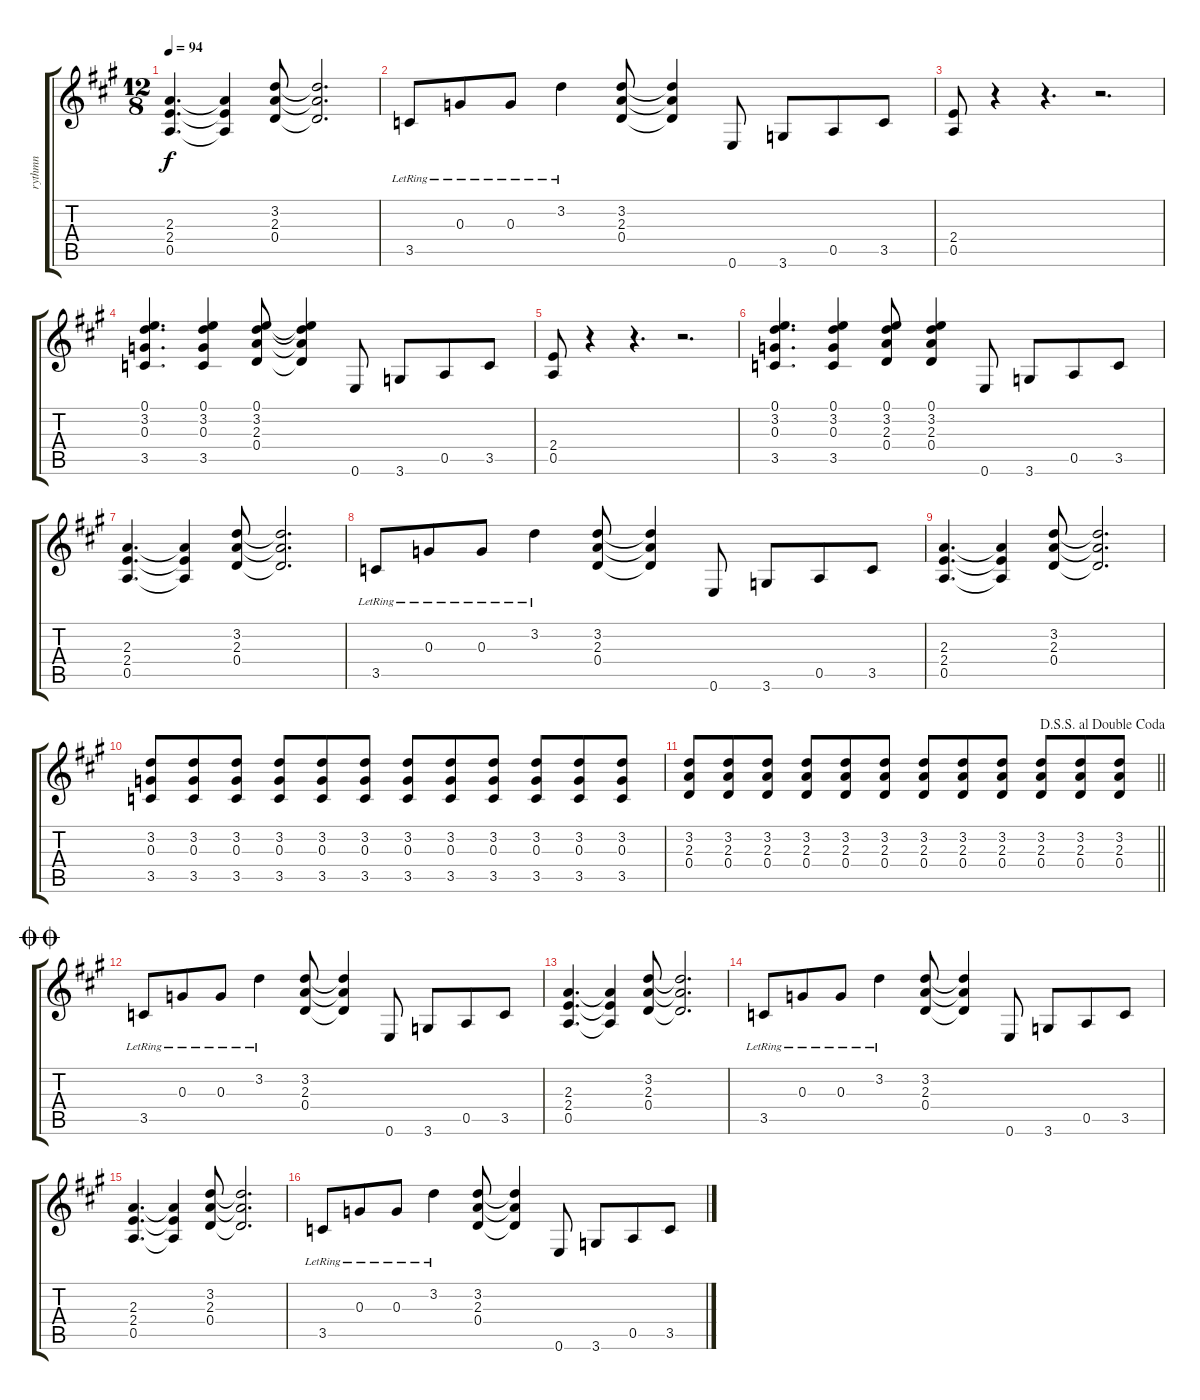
\track ("rythmn" "rythmn") {instrument overdrivenguitar}
\staff {score tabs}
\tuning (E4 B3 G3 D3 A2 E2) {hide}
\ts (12 8)
\tempo 94
\clef g2
\ks a
(2.3 2.4 0.5).4{d dy f} (2.3{t} 2.4{t} 0.5{t}).4 (3.2 2.3 0.4).8 (3.2{t} 2.3{t} 0.4{t}).2{d} |
3.5{lr}.8 0.3{lr}.8 0.3{lr}.8 3.2{lr}.4 (3.2 2.3 0.4).8 (3.2{t} 2.3{t} 0.4{t}).4 0.6.8 3.6.8 0.5.8 3.5.8 |
(2.4 0.5).8 r.4 r.4{d} r.2{d} |
(0.1 3.2 0.3 3.5).4{d} (0.1 3.2 0.3 3.5).4 (0.1 3.2 2.3 0.4).8 (0.1{t} 3.2{t} 2.3{t} 0.4{t}).4 0.6.8 3.6.8 0.5.8 3.5.8 |
(2.4 0.5).8 r.4 r.4{d} r.2{d} |
(0.1 3.2 0.3 3.5).4{d} (0.1 3.2 0.3 3.5).4 (0.1 3.2 2.3 0.4).8 (0.1 3.2 2.3 0.4).4 0.6.8 3.6.8 0.5.8 3.5.8 |
(2.3 2.4 0.5).4{d} (2.3{t} 2.4{t} 0.5{t}).4 (3.2 2.3 0.4).8 (3.2{t} 2.3{t} 0.4{t}).2{d} |
3.5{lr}.8 0.3{lr}.8 0.3{lr}.8 3.2{lr}.4 (3.2 2.3 0.4).8 (3.2{t} 2.3{t} 0.4{t}).4 0.6.8 3.6.8 0.5.8 3.5.8 |
(2.3 2.4 0.5).4{d} (2.3{t} 2.4{t} 0.5{t}).4 (3.2 2.3 0.4).8 (3.2{t} 2.3{t} 0.4{t}).2{d} |
(3.2 0.3 3.5).8 (3.2 0.3 3.5).8 (3.2 0.3 3.5).8 (3.2 0.3 3.5).8 (3.2 0.3 3.5).8 (3.2 0.3 3.5).8 (3.2 0.3 3.5).8 (3.2 0.3 3.5).8 (3.2 0.3 3.5).8 (3.2 0.3 3.5).8 (3.2 0.3 3.5).8 (3.2 0.3 3.5).8 |
\jump dalsegnosegnoaldoublecoda
\barLineRight lightlight
(3.2 2.3 0.4).8 (3.2 2.3 0.4).8 (3.2 2.3 0.4).8 (3.2 2.3 0.4).8 (3.2 2.3 0.4).8 (3.2 2.3 0.4).8 (3.2 2.3 0.4).8 (3.2 2.3 0.4).8 (3.2 2.3 0.4).8 (3.2 2.3 0.4).8 (3.2 2.3 0.4).8 (3.2 2.3 0.4).8 |
\jump doublecoda
3.5{lr}.8 0.3{lr}.8 0.3{lr}.8 3.2{lr}.4 (3.2 2.3 0.4).8 (3.2{t} 2.3{t} 0.4{t}).4 0.6.8 3.6.8 0.5.8 3.5.8 |
(2.3 2.4 0.5).4{d} (2.3{t} 2.4{t} 0.5{t}).4 (3.2 2.3 0.4).8 (3.2{t} 2.3{t} 0.4{t}).2{d} |
3.5{lr}.8 0.3{lr}.8 0.3{lr}.8 3.2{lr}.4 (3.2 2.3 0.4).8 (3.2{t} 2.3{t} 0.4{t}).4 0.6.8 3.6.8 0.5.8 3.5.8 |
(2.3 2.4 0.5).4{d} (2.3{t} 2.4{t} 0.5{t}).4 (3.2 2.3 0.4).8 (3.2{t} 2.3{t} 0.4{t}).2{d} |
3.5{lr}.8 0.3{lr}.8 0.3{lr}.8 3.2{lr}.4 (3.2 2.3 0.4).8 (3.2{t} 2.3{t} 0.4{t}).4 0.6.8 3.6.8 0.5.8 3.5.8
